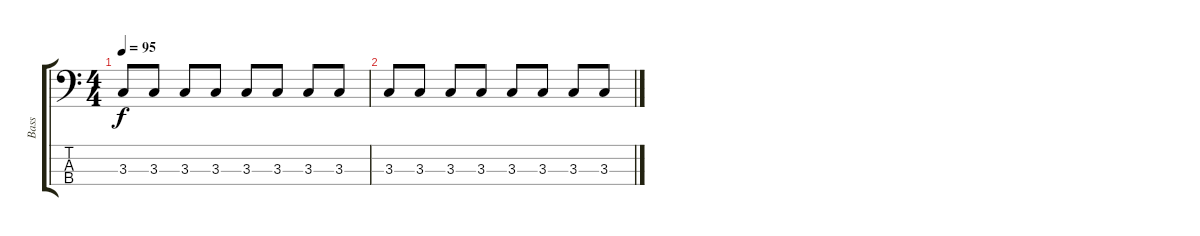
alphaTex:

\track ("Bass" "Bass") {instrument electricbassfinger}
\staff {score tabs}
\tuning (G2 D2 A1 E1) {hide}
\ts (4 4)
\tempo 95
\clef f4
\ks c
3.3.8{dy f} 3.3.8 3.3.8 3.3.8 3.3.8 3.3.8 3.3.8 3.3.8 |
3.3.8 3.3.8 3.3.8 3.3.8 3.3.8 3.3.8 3.3.8 3.3.8
